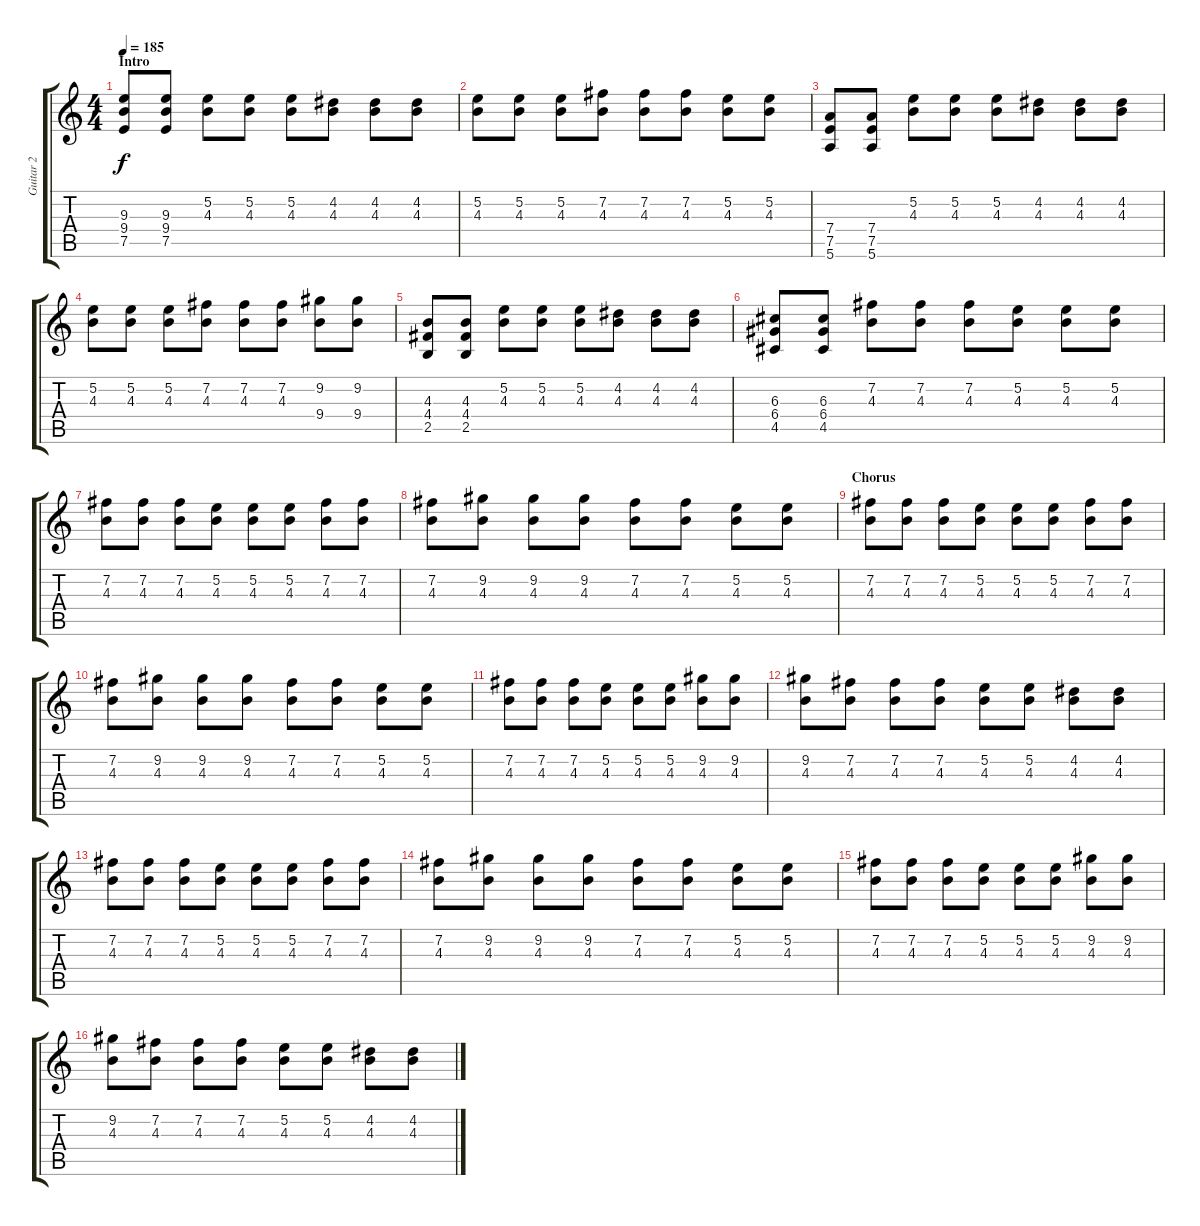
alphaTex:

\track ("Guitar 2" "Guitar 2") {instrument overdrivenguitar}
\staff {score tabs}
\tuning (E4 B3 G3 D3 A2 E2) {hide}
\ts (4 4)
\section ("" "Intro")
\tempo 185
\clef g2
\ks c
(9.3 9.4 7.5).8{dy f instrument overdrivenguitar} (9.3 9.4 7.5).8 (5.2 4.3).8 (5.2 4.3).8 (5.2 4.3).8 (4.2 4.3).8 (4.2 4.3).8 (4.2 4.3).8 |
(5.2 4.3).8 (5.2 4.3).8 (5.2 4.3).8 (7.2 4.3).8 (7.2 4.3).8 (7.2 4.3).8 (5.2 4.3).8 (5.2 4.3).8 |
(7.4 7.5 5.6).8 (7.4 7.5 5.6).8 (5.2 4.3).8 (5.2 4.3).8 (5.2 4.3).8 (4.2 4.3).8 (4.2 4.3).8 (4.2 4.3).8 |
(5.2 4.3).8 (5.2 4.3).8 (5.2 4.3).8 (7.2 4.3).8 (7.2 4.3).8 (7.2 4.3).8 (9.2 9.4).8 (9.2 9.4).8 |
(4.3 4.4 2.5).8 (4.3 4.4 2.5).8 (5.2 4.3).8 (5.2 4.3).8 (5.2 4.3).8 (4.2 4.3).8 (4.2 4.3).8 (4.2 4.3).8 |
(6.3 6.4 4.5).8 (6.3 6.4 4.5).8 (7.2 4.3).8 (7.2 4.3).8 (7.2 4.3).8 (5.2 4.3).8 (5.2 4.3).8 (5.2 4.3).8 |
(7.2 4.3).8 (7.2 4.3).8 (7.2 4.3).8 (5.2 4.3).8 (5.2 4.3).8 (5.2 4.3).8 (7.2 4.3).8 (7.2 4.3).8 |
(7.2 4.3).8 (9.2 4.3).8 (9.2 4.3).8 (9.2 4.3).8 (7.2 4.3).8 (7.2 4.3).8 (5.2 4.3).8 (5.2 4.3).8 |
\section ("" "Chorus")
(7.2 4.3).8 (7.2 4.3).8 (7.2 4.3).8 (5.2 4.3).8 (5.2 4.3).8 (5.2 4.3).8 (7.2 4.3).8 (7.2 4.3).8 |
(7.2 4.3).8 (9.2 4.3).8 (9.2 4.3).8 (9.2 4.3).8 (7.2 4.3).8 (7.2 4.3).8 (5.2 4.3).8 (5.2 4.3).8 |
(7.2 4.3).8 (7.2 4.3).8 (7.2 4.3).8 (5.2 4.3).8 (5.2 4.3).8 (5.2 4.3).8 (9.2 4.3).8 (9.2 4.3).8 |
(9.2 4.3).8 (7.2 4.3).8 (7.2 4.3).8 (7.2 4.3).8 (5.2 4.3).8 (5.2 4.3).8 (4.2 4.3).8 (4.2 4.3).8 |
(7.2 4.3).8 (7.2 4.3).8 (7.2 4.3).8 (5.2 4.3).8 (5.2 4.3).8 (5.2 4.3).8 (7.2 4.3).8 (7.2 4.3).8 |
(7.2 4.3).8 (9.2 4.3).8 (9.2 4.3).8 (9.2 4.3).8 (7.2 4.3).8 (7.2 4.3).8 (5.2 4.3).8 (5.2 4.3).8 |
(7.2 4.3).8 (7.2 4.3).8 (7.2 4.3).8 (5.2 4.3).8 (5.2 4.3).8 (5.2 4.3).8 (9.2 4.3).8 (9.2 4.3).8 |
(9.2 4.3).8 (7.2 4.3).8 (7.2 4.3).8 (7.2 4.3).8 (5.2 4.3).8 (5.2 4.3).8 (4.2 4.3).8 (4.2 4.3).8
